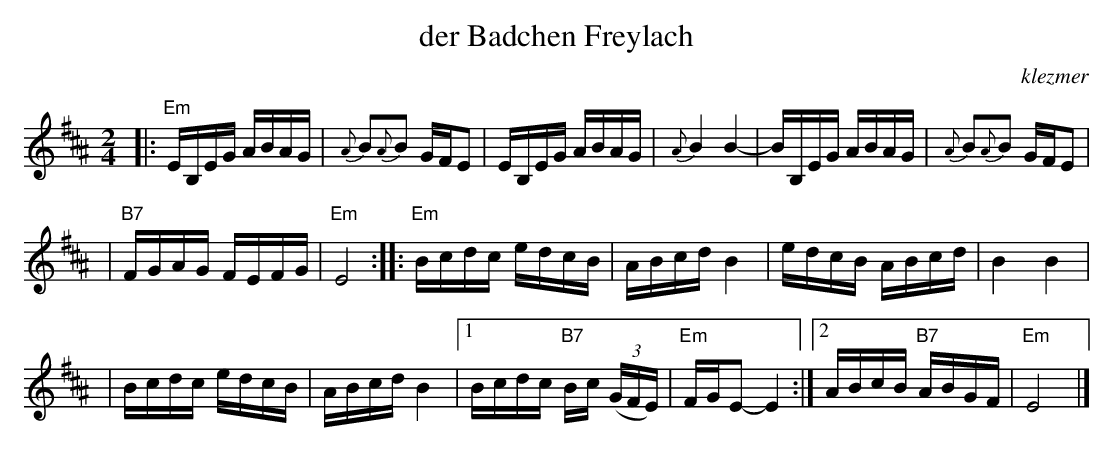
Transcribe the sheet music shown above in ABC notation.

X:1
T: der Badchen Freylach
O:klezmer
M: 2/4
L: 1/16
K: Edor^A
|: "Em"EB,EG ABAG | {A}B2{A}B2 GFE2 \
| EB,EG ABAG | {A}B4 B4- \
| BB,EG ABAG | {A}B2{A}B2 GFE2 |
| "B7"FGAG FEFG | "Em"E8 \
:: "Em"Bcdc edcB | ABcd B4 \
| edcB ABcd | B4 B4 |
| Bcdc edcB | ABcd B4 \
|1 Bcdc "B7"Bc ((3GFE) | "Em"FGE2- E4 \
:|2 ABcB "B7"ABGF | "Em"E8 |]
